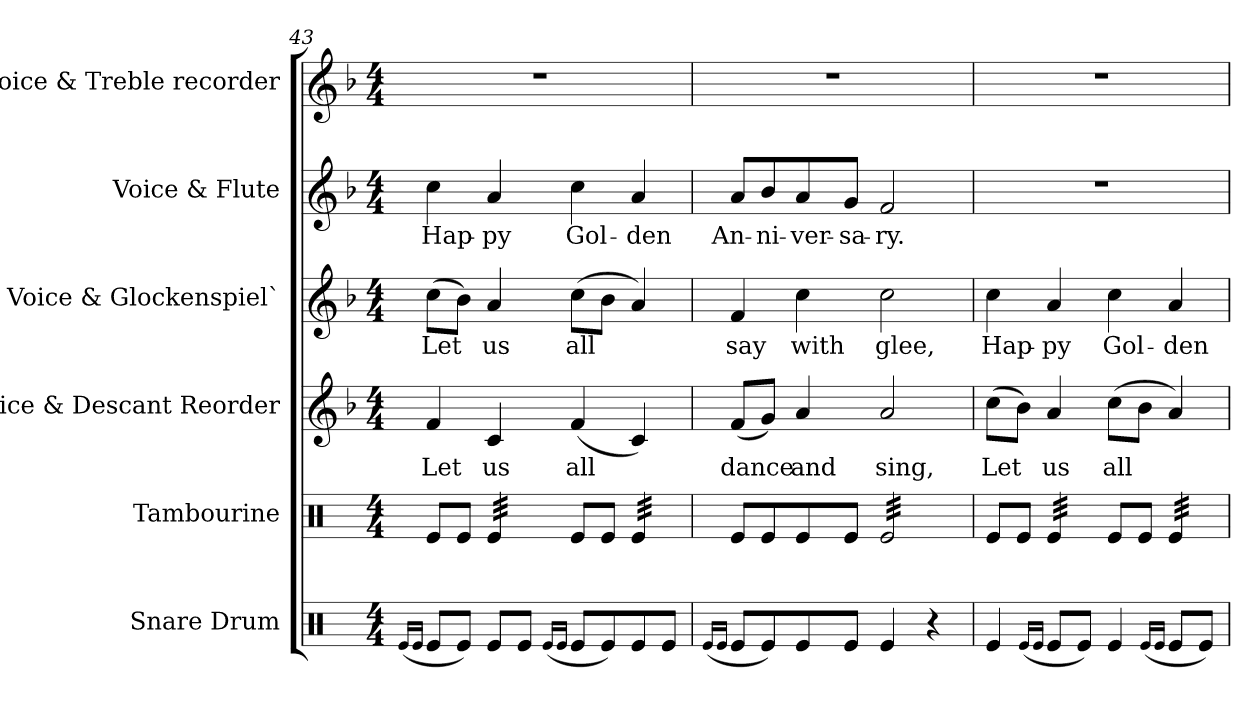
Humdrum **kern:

**kern	**kern	**kern	**text	**kern	**text	**kern	**text	**kern
*part6	*part5	*part4	*part4	*part3	*part3	*part2	*part2	*part1
*staff6	*staff5	*staff4	*staff4	*staff3	*staff3	*staff2	*staff2	*staff1
*I"Snare Drum	*I"Tambourine	*I"Voice & Descant Reorder	*	*I"Voice & Glockenspiel`	*	*I"Voice & Flute	*	*I"Voice & Treble recorder
*I'S. D.	*I'Tamb.	*I'Voice	*	*I'Voice	*	*I'Voice	*	*I'Voice
*clefX	*clefX	*clefG2	*	*clefG2	*	*clefG2	*	*clefG2
*k[]	*k[]	*k[b-]	*	*k[b-]	*	*k[b-]	*	*k[b-]
*C:	*C:	*F:	*	*F:	*	*F:	*	*F:
*M4/4	*M4/4	*M4/4	*	*M4/4	*	*M4/4	*	*M4/4
=43	=43	=43	=43	=43	=43	=43	=43	=43
(16qRei/LL	.	.	.	.	.	.	.	.
16qRei/JJ	.	.	.	.	.	.	.	.
!	!	!	!LO:LY:b:color=#000000	!	!	!	!	!
!	!	!	!	!	!LO:LY:b:color=#000000	!	!	!
!	!	!	!	!	!	!	!LO:LY:b:color=#000000	!
8Rei/L	8Rei/L	4fi/	Let	(8cci\L	Let	4cci\	Hap-	1r
8Rei/J)	8Rei/J	.	.	8b-i\J)	.	.	.	.
!	!	!	!LO:LY:b:color=#000000	!	!	!	!	!
!	!	!	!	!	!LO:LY:b:color=#000000	!	!	!
!	!	!	!	!	!	!	!LO:LY:b:color=#000000	!
*	*tremolo	*	*	*	*	*	*	*
8Rei/L	32Rei/LLL	4ci/	us	4ai/	us	4ai/	-py	.
.	32Rei/	.	.	.	.	.	.	.
.	32Rei/	.	.	.	.	.	.	.
.	32Rei/	.	.	.	.	.	.	.
8Rei/J	32Rei/	.	.	.	.	.	.	.
.	32Rei/	.	.	.	.	.	.	.
.	32Rei/	.	.	.	.	.	.	.
.	32Rei/JJJ	.	.	.	.	.	.	.
*	*Xtremolo	*	*	*	*	*	*	*
(16qRei/LL	.	.	.	.	.	.	.	.
16qRei/JJ	.	.	.	.	.	.	.	.
!	!	!	!LO:LY:b:color=#000000	!	!	!	!	!
!	!	!	!	!	!LO:LY:b:color=#000000	!	!	!
!	!	!	!	!	!	!	!LO:LY:b:color=#000000	!
8Rei/L	8Rei/L	(4fi/	all	(8cci\L	all	4cci\	Gol-	.
8Rei/)	8Rei/J	.	.	8b-i\J	.	.	.	.
!	!	!	!	!	!	!	!LO:LY:b:color=#000000	!
*	*tremolo	*	*	*	*	*	*	*
8Rei/	32Rei/LLL	4ci/)	.	4ai/)	.	4ai/	-den	.
.	32Rei/	.	.	.	.	.	.	.
.	32Rei/	.	.	.	.	.	.	.
.	32Rei/	.	.	.	.	.	.	.
8Rei/J	32Rei/	.	.	.	.	.	.	.
.	32Rei/	.	.	.	.	.	.	.
.	32Rei/	.	.	.	.	.	.	.
.	32Rei/JJJ	.	.	.	.	.	.	.
*	*Xtremolo	*	*	*	*	*	*	*
=44	=44	=44	=44	=44	=44	=44	=44	=44
(16qRei/LL	.	.	.	.	.	.	.	.
16qRei/JJ	.	.	.	.	.	.	.	.
!	!	!	!LO:LY:b:color=#000000	!	!	!	!	!
!	!	!	!	!	!LO:LY:b:color=#000000	!	!	!
!	!	!	!	!	!	!	!LO:LY:b:color=#000000	!
8Rei/L	8Rei/L	(8fi/L	dance	4fi/	say	8ai/L	An-	1r
!	!	!	!	!	!	!	!LO:LY:b:color=#000000	!
8Rei/)	8Rei/	8gi/J)	.	.	.	8b-i/	-ni-	.
!	!	!	!LO:LY:b:color=#000000	!	!	!	!	!
!	!	!	!	!	!LO:LY:b:color=#000000	!	!	!
!	!	!	!	!	!	!	!LO:LY:b:color=#000000	!
8Rei/	8Rei/	4ai/	and	4cci\	with	8ai/	-ver-	.
!	!	!	!	!	!	!	!LO:LY:b:color=#000000	!
8Rei/J	8Rei/J	.	.	.	.	8gi/J	-sa-	.
!	!	!	!LO:LY:b:color=#000000	!	!	!	!	!
!	!	!	!	!	!LO:LY:b:color=#000000	!	!	!
!	!	!	!	!	!	!	!LO:LY:b:color=#000000	!
*	*tremolo	*	*	*	*	*	*	*
4Rei/	32Rei/LLL	2ai/	sing,	2cci\	glee,	2fi/	-ry.	.
.	32Rei/	.	.	.	.	.	.	.
.	32Rei/	.	.	.	.	.	.	.
.	32Rei/	.	.	.	.	.	.	.
.	32Rei/	.	.	.	.	.	.	.
.	32Rei/	.	.	.	.	.	.	.
.	32Rei/	.	.	.	.	.	.	.
.	32Rei/	.	.	.	.	.	.	.
4r	32Rei/	.	.	.	.	.	.	.
.	32Rei/	.	.	.	.	.	.	.
.	32Rei/	.	.	.	.	.	.	.
.	32Rei/	.	.	.	.	.	.	.
.	32Rei/	.	.	.	.	.	.	.
.	32Rei/	.	.	.	.	.	.	.
.	32Rei/	.	.	.	.	.	.	.
.	32Rei/JJJ	.	.	.	.	.	.	.
*	*Xtremolo	*	*	*	*	*	*	*
!!LO:LB:g=z
=45	=45	=45	=45	=45	=45	=45	=45	=45
!	!	!	!LO:LY:b:color=#000000	!	!	!	!	!
!	!	!	!	!	!LO:LY:b:color=#000000	!	!	!
4Rei/	8Rei/L	(8cci\L	Let	4cci\	Hap-	1r	.	1r
.	8Rei/J	8b-i\J)	.	.	.	.	.	.
(16qRei/LL	.	.	.	.	.	.	.	.
16qRei/JJ	.	.	.	.	.	.	.	.
!	!	!	!LO:LY:b:color=#000000	!	!	!	!	!
!	!	!	!	!	!LO:LY:b:color=#000000	!	!	!
*	*tremolo	*	*	*	*	*	*	*
8Rei/L	32Rei/LLL	4ai/	us	4ai/	-py	.	.	.
.	32Rei/	.	.	.	.	.	.	.
.	32Rei/	.	.	.	.	.	.	.
.	32Rei/	.	.	.	.	.	.	.
8Rei/J)	32Rei/	.	.	.	.	.	.	.
.	32Rei/	.	.	.	.	.	.	.
.	32Rei/	.	.	.	.	.	.	.
.	32Rei/JJJ	.	.	.	.	.	.	.
*	*Xtremolo	*	*	*	*	*	*	*
!	!	!	!LO:LY:b:color=#000000	!	!	!	!	!
!	!	!	!	!	!LO:LY:b:color=#000000	!	!	!
4Rei/	8Rei/L	(8cci\L	all	4cci\	Gol-	.	.	.
.	8Rei/J	8b-i\J	.	.	.	.	.	.
(16qRei/LL	.	.	.	.	.	.	.	.
16qRei/JJ	.	.	.	.	.	.	.	.
!	!	!	!	!	!LO:LY:b:color=#000000	!	!	!
*	*tremolo	*	*	*	*	*	*	*
8Rei/L	32Rei/LLL	4ai/)	.	4ai/	-den	.	.	.
.	32Rei/	.	.	.	.	.	.	.
.	32Rei/	.	.	.	.	.	.	.
.	32Rei/	.	.	.	.	.	.	.
8Rei/J)	32Rei/	.	.	.	.	.	.	.
.	32Rei/	.	.	.	.	.	.	.
.	32Rei/	.	.	.	.	.	.	.
.	32Rei/JJJ	.	.	.	.	.	.	.
*	*Xtremolo	*	*	*	*	*	*	*
=	=	=	=	=	=	=	=	=
*-	*-	*-	*-	*-	*-	*-	*-	*-
